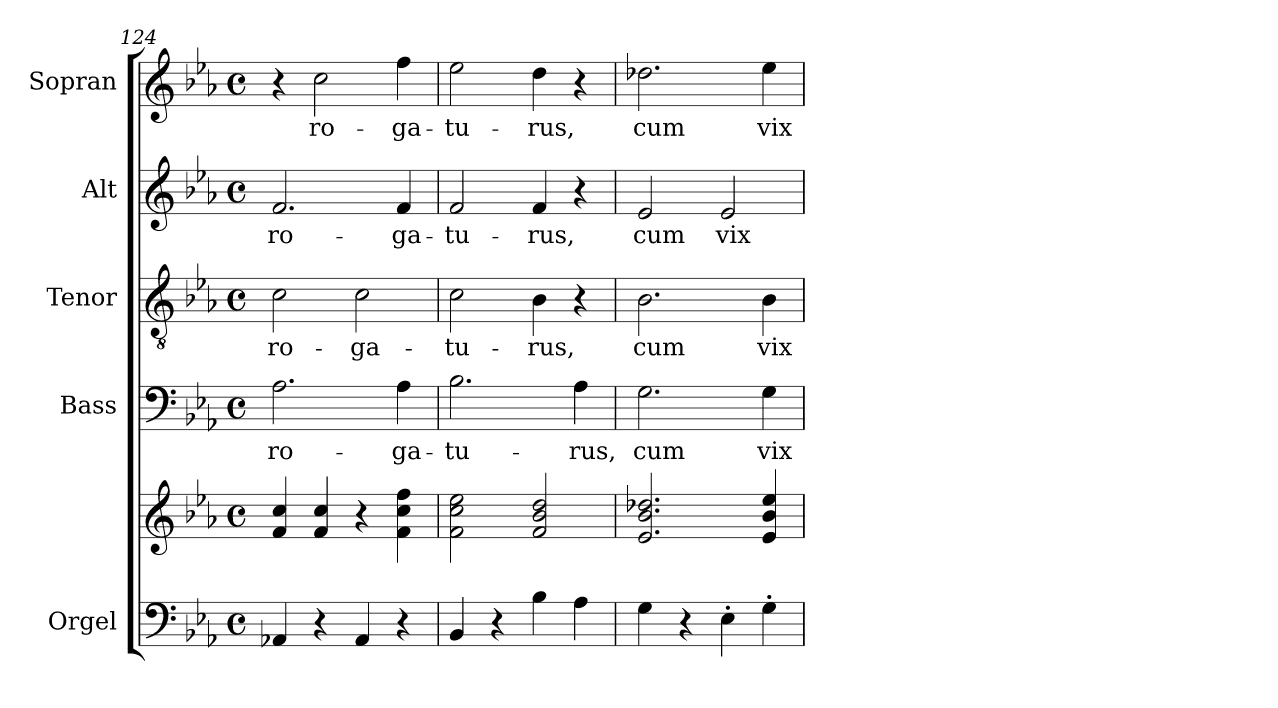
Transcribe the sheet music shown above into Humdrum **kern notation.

**kern	**kern	**kern	**text	**kern	**text	**kern	**text	**kern	**text
*part5	*part5	*part4	*part4	*part3	*part3	*part2	*part2	*part1	*part1
*staff6	*staff5	*staff4	*staff4	*staff3	*staff3	*staff2	*staff2	*staff1	*staff1
*I"Orgel	*	*I"Bass	*	*I"Tenor	*	*I"Alt	*	*I"Sopran	*
*I'Org.	*	*I'B.	*	*I'T.	*	*I'A.	*	*I'S.	*
*clefF4	*clefG2	*clefF4	*	*clefGv2	*	*clefG2	*	*clefG2	*
*k[b-e-a-]	*k[b-e-a-]	*k[b-e-a-]	*	*k[b-e-a-]	*	*k[b-e-a-]	*	*k[b-e-a-]	*
*E-:	*E-:	*E-:	*	*E-:	*	*E-:	*	*E-:	*
*M4/4	*M4/4	*M4/4	*	*M4/4	*	*M4/4	*	*M4/4	*
*met(c)	*met(c)	*met(c)	*	*met(c)	*	*met(c)	*	*met(c)	*
=124	=124	=124	=124	=124	=124	=124	=124	=124	=124
!	!	!	!LO:LY:b	!	!LO:LY:b	!	!LO:LY:b	!	!
4AA-X/	4f/ 4cc/	2.A-\	ro-	2c\	ro-	2.f/	ro-	4r	.
!	!	!	!	!	!	!	!	!	!LO:LY:b
4r	4f/ 4cc/	.	.	.	.	.	.	2cc\	ro-
!	!	!	!	!	!LO:LY:b	!	!	!	!
4AA-/	4r	.	.	2c\	-ga-	.	.	.	.
!	!	!	!LO:LY:b	!	!	!	!LO:LY:b	!	!LO:LY:b
4r	4f\ 4cc\ 4ff\	4A-\	-ga-	.	.	4f/	-ga-	4ff\	-ga-
=125	=125	=125	=125	=125	=125	=125	=125	=125	=125
!	!	!	!LO:LY:b	!	!LO:LY:b	!	!LO:LY:b	!	!LO:LY:b
4BB-/	2f\ 2cc\ 2ee-\	2.B-\	-tu-	2c\	-tu-	2f/	-tu-	2ee-\	-tu-
4r	.	.	.	.	.	.	.	.	.
!	!	!	!	!	!LO:LY:b	!	!LO:LY:b	!	!LO:LY:b
4B-\	2f/ 2b-/ 2dd/	.	.	4B-\	-rus,	4f/	-rus,	4dd\	-rus,
!	!	!	!LO:LY:b	!	!	!	!	!	!
4A-\	.	4A-\	-rus,	4r	.	4r	.	4r	.
=126	=126	=126	=126	=126	=126	=126	=126	=126	=126
!	!	!	!LO:LY:b	!	!LO:LY:b	!	!LO:LY:b	!	!LO:LY:b
4G\	2.e-/ 2.b-/ 2.dd-X/	2.G\	cum	2.B-\	cum	2e-/	cum	2.dd-X\	cum
4r	.	.	.	.	.	.	.	.	.
!	!	!	!	!	!	!	!LO:LY:b	!	!
4E-'>\	.	.	.	.	.	2e-/	vix	.	.
!	!	!	!LO:LY:b	!	!LO:LY:b	!	!	!	!LO:LY:b
4G'>\	4e-/ 4b-/ 4ee-/	4G\	vix	4B-\	vix	.	.	4ee-\	vix
=	=	=	=	=	=	=	=	=	=
*-	*-	*-	*-	*-	*-	*-	*-	*-	*-
